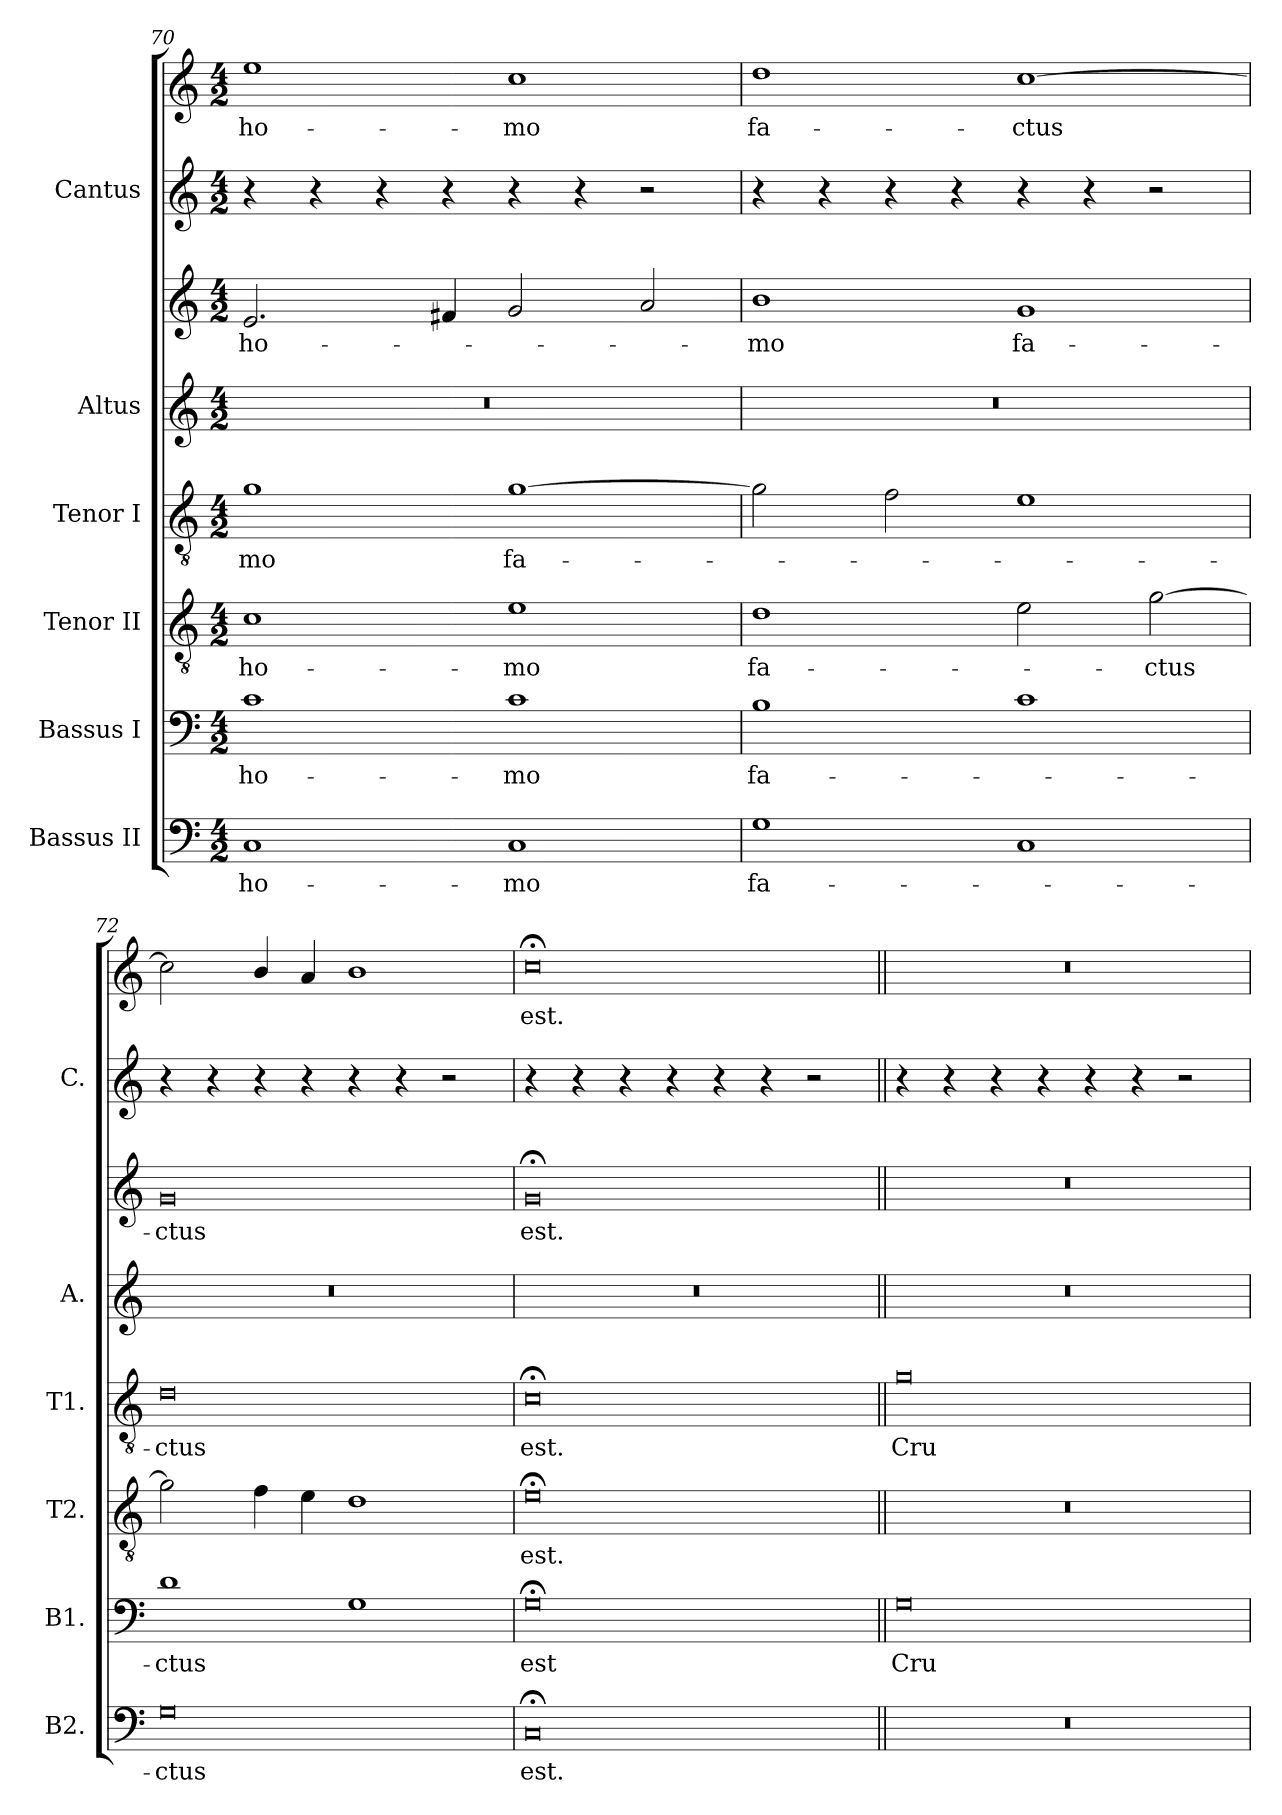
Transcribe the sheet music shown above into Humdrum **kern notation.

**kern	**text	**kern	**text	**kern	**text	**kern	**text	**kern	**kern	**text	**kern	**kern	**text
*part6	*part6	*part5	*part5	*part4	*part4	*part3	*part3	*part2	*part2	*part2	*part1	*part1	*part1
*staff8	*staff8	*staff7	*staff7	*staff6	*staff6	*staff5	*staff5	*staff4	*staff3	*staff3	*staff2	*staff1	*staff1
*I"Bassus II	*	*I"Bassus I	*	*I"Tenor II	*	*I"Tenor I	*	*I"Altus	*	*	*I"Cantus	*	*
*I'B2.	*	*I'B1.	*	*I'T2.	*	*I'T1.	*	*I'A.	*	*	*I'C.	*	*
*clefF4	*	*clefF4	*	*clefGv2	*	*clefGv2	*	*clefG2	*clefG2	*	*clefG2	*clefG2	*
*	*	*	*	*ITrd7c12	*	*ITrd7c12	*	*	*	*	*	*	*
*k[]	*	*k[]	*	*k[]	*	*k[]	*	*k[]	*k[]	*	*k[]	*k[]	*
*C:	*	*C:	*	*C:	*	*C:	*	*C:	*C:	*	*C:	*C:	*
*M4/2	*	*M4/2	*	*M4/2	*	*M4/2	*	*M4/2	*M4/2	*	*M4/2	*M4/2	*
=70	=70	=70	=70	=70	=70	=70	=70	=70	=70	=70	=70	=70	=70
!	!LO:LY:b:color=#000000	!	!	!	!	!	!	!	!	!	!	!	!
!	!	!	!LO:LY:b:color=#000000	!	!	!	!	!	!	!	!	!	!
!	!	!	!	!	!LO:LY:b:color=#000000	!	!	!	!	!	!	!	!
!	!	!	!	!	!	!	!LO:LY:b:color=#000000	!LO:N:vis=1	!	!	!	!	!
!	!	!	!	!	!	!	!	!	!	!LO:LY:b:color=#000000	!	!	!
!	!	!	!	!	!	!	!	!	!	!	!	!	!LO:LY:b:color=#000000
1Ci	ho-	1ci	ho-	1Ci	ho-	1Gi	-mo	0r	2.ei/	ho-	4r	1eei	ho-
.	.	.	.	.	.	.	.	.	.	.	4r	.	.
.	.	.	.	.	.	.	.	.	.	.	4r	.	.
.	.	.	.	.	.	.	.	.	4f#Xi/	.	4r	.	.
!	!LO:LY:b:color=#000000	!	!	!	!	!	!	!	!	!	!	!	!
!	!	!	!LO:LY:b:color=#000000	!	!	!	!	!	!	!	!	!	!
!	!	!	!	!	!LO:LY:b:color=#000000	!	!	!	!	!	!	!	!
!	!	!	!	!	!	!	!LO:LY:b:color=#000000	!	!	!	!	!	!
!	!	!	!	!	!	!	!	!	!	!	!	!	!LO:LY:b:color=#000000
1Ci	-mo	1ci	-mo	1Ei	-mo	[1Gi	fa-	.	2gi/	.	4r	1cci	-mo
.	.	.	.	.	.	.	.	.	.	.	4r	.	.
.	.	.	.	.	.	.	.	.	2ai/	.	2r	.	.
=71	=71	=71	=71	=71	=71	=71	=71	=71	=71	=71	=71	=71	=71
!	!LO:LY:b:color=#000000	!	!	!	!	!	!	!	!	!	!	!	!
!	!	!	!LO:LY:b:color=#000000	!	!	!	!	!	!	!	!	!	!
!	!	!	!	!	!LO:LY:b:color=#000000	!	!	!LO:N:vis=1	!	!	!	!	!
!	!	!	!	!	!	!	!	!	!	!LO:LY:b:color=#000000	!	!	!
!	!	!	!	!	!	!	!	!	!	!	!	!	!LO:LY:b:color=#000000
1Gi	fa-	1Bi	fa-	1Di	fa-	2Gi\]	.	0r	1bi	-mo	4r	1ddi	fa-
.	.	.	.	.	.	.	.	.	.	.	4r	.	.
.	.	.	.	.	.	2Fi\	.	.	.	.	4r	.	.
.	.	.	.	.	.	.	.	.	.	.	4r	.	.
!	!	!	!	!	!	!	!	!	!	!LO:LY:b:color=#000000	!	!	!
!	!	!	!	!	!	!	!	!	!	!	!	!	!LO:LY:b:color=#000000
1Ci	.	1ci	.	2Ei\	.	1Ei	.	.	1gi	fa-	4r	[1cci	-ctus
.	.	.	.	.	.	.	.	.	.	.	4r	.	.
!	!	!	!	!	!LO:LY:b:color=#000000	!	!	!	!	!	!	!	!
.	.	.	.	[2Gi\	-ctus	.	.	.	.	.	2r	.	.
=72	=72	=72	=72	=72	=72	=72	=72	=72	=72	=72	=72	=72	=72
!	!LO:LY:b:color=#000000	!	!	!	!	!	!	!	!	!	!	!	!
!	!	!	!LO:LY:b:color=#000000	!	!	!	!	!	!	!	!	!	!
!	!	!	!	!	!	!	!LO:LY:b:color=#000000	!LO:N:vis=1	!	!	!	!	!
!	!	!	!	!	!	!	!	!	!	!LO:LY:b:color=#000000	!	!	!
0Gi	-ctus	1di	-ctus	2Gi\]	.	0Di	-ctus	0r	0gi	-ctus	4r	2cci\]	.
.	.	.	.	.	.	.	.	.	.	.	4r	.	.
.	.	.	.	4Fi\	.	.	.	.	.	.	4r	4bi/	.
.	.	.	.	4Ei\	.	.	.	.	.	.	4r	4ai/	.
.	.	1Gi	.	1Di	.	.	.	.	.	.	4r	1bi	.
.	.	.	.	.	.	.	.	.	.	.	4r	.	.
.	.	.	.	.	.	.	.	.	.	.	2r	.	.
=73	=73	=73	=73	=73	=73	=73	=73	=73	=73	=73	=73	=73	=73
!	!LO:LY:b:color=#000000	!	!	!	!	!	!	!	!	!	!	!	!
!	!	!	!LO:LY:b:color=#000000	!	!	!	!	!	!	!	!	!	!
!	!	!	!	!	!LO:LY:b:color=#000000	!	!	!	!	!	!	!	!
!	!	!	!	!	!	!	!LO:LY:b:color=#000000	!LO:N:vis=1	!	!	!	!	!
!	!	!	!	!	!	!	!	!	!	!LO:LY:b:color=#000000	!	!	!
!	!	!	!	!	!	!	!	!	!	!	!	!	!LO:LY:b:color=#000000
0C;i	est.	0G;i	est	0E;i	est.	0C;i	est.	0r	0g;i	est.	4r	0cc;i	est.
.	.	.	.	.	.	.	.	.	.	.	4r	.	.
.	.	.	.	.	.	.	.	.	.	.	4r	.	.
.	.	.	.	.	.	.	.	.	.	.	4r	.	.
.	.	.	.	.	.	.	.	.	.	.	4r	.	.
.	.	.	.	.	.	.	.	.	.	.	4r	.	.
.	.	.	.	.	.	.	.	.	.	.	2r	.	.
!!LO:LB:g=z
=74||	=74||	=74||	=74||	=74||	=74||	=74||	=74||	=74||	=74||	=74||	=74||	=74||	=74||
!LO:N:vis=1	!	!	!	!	!	!	!	!	!	!	!	!	!
!	!	!	!LO:LY:b:color=#000000	!LO:N:vis=1	!	!	!	!	!	!	!	!	!
!	!	!	!	!	!	!	!LO:LY:b:color=#000000	!LO:N:vis=1	!LO:N:vis=1	!	!	!LO:N:vis=1	!
0r	.	0Gi	Cru-	0r	.	0Gi	Cru-	0r	0r	.	4r	0r	.
.	.	.	.	.	.	.	.	.	.	.	4r	.	.
.	.	.	.	.	.	.	.	.	.	.	4r	.	.
.	.	.	.	.	.	.	.	.	.	.	4r	.	.
.	.	.	.	.	.	.	.	.	.	.	4r	.	.
.	.	.	.	.	.	.	.	.	.	.	4r	.	.
.	.	.	.	.	.	.	.	.	.	.	2r	.	.
=	=	=	=	=	=	=	=	=	=	=	=	=	=
*-	*-	*-	*-	*-	*-	*-	*-	*-	*-	*-	*-	*-	*-
